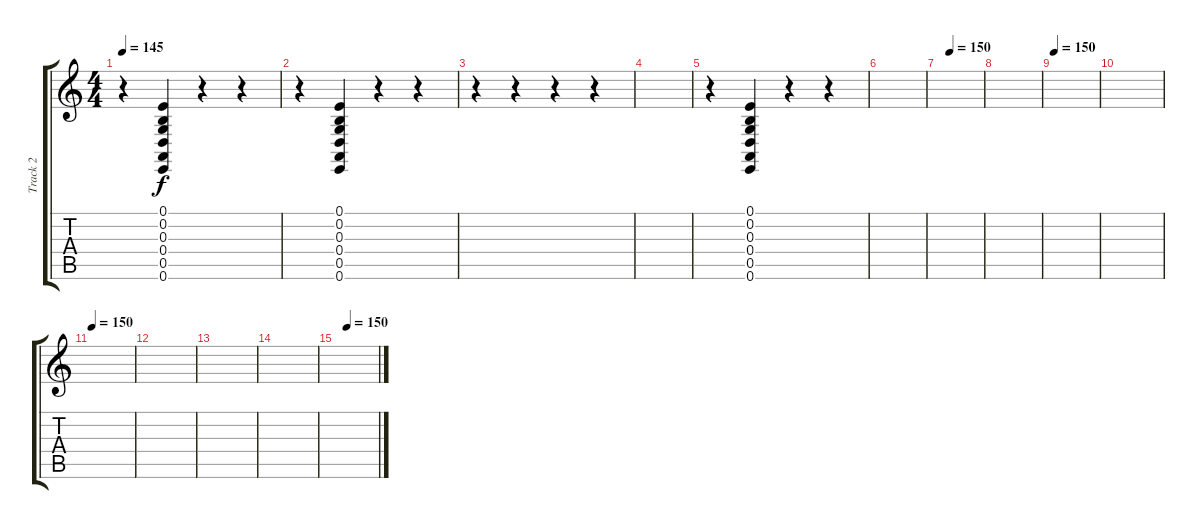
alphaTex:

\track ("Track 2" "Track 2") {instrument woodblock}
\staff {score tabs}
\tuning (E4 B3 G3 D3 A2 E2) {hide}
\ts (4 4)
\tempo 145
\clef g2
\ks c
r.4{dy f} (0.1 0.2 0.3 0.4 0.5 0.6).4 r.4 r.4 |
r.4 (0.1 0.2 0.3 0.4 0.5 0.6).4 r.4 r.4 |
r.4 r.4 r.4 r.4 |
|
r.4 (0.1 0.2 0.3 0.4 0.5 0.6).4 r.4 r.4 |
|
\tempo (150 0.25)
|
|
\tempo 150
|
|
\tempo 150
|
|
|
|
\tempo (150 0.25)
